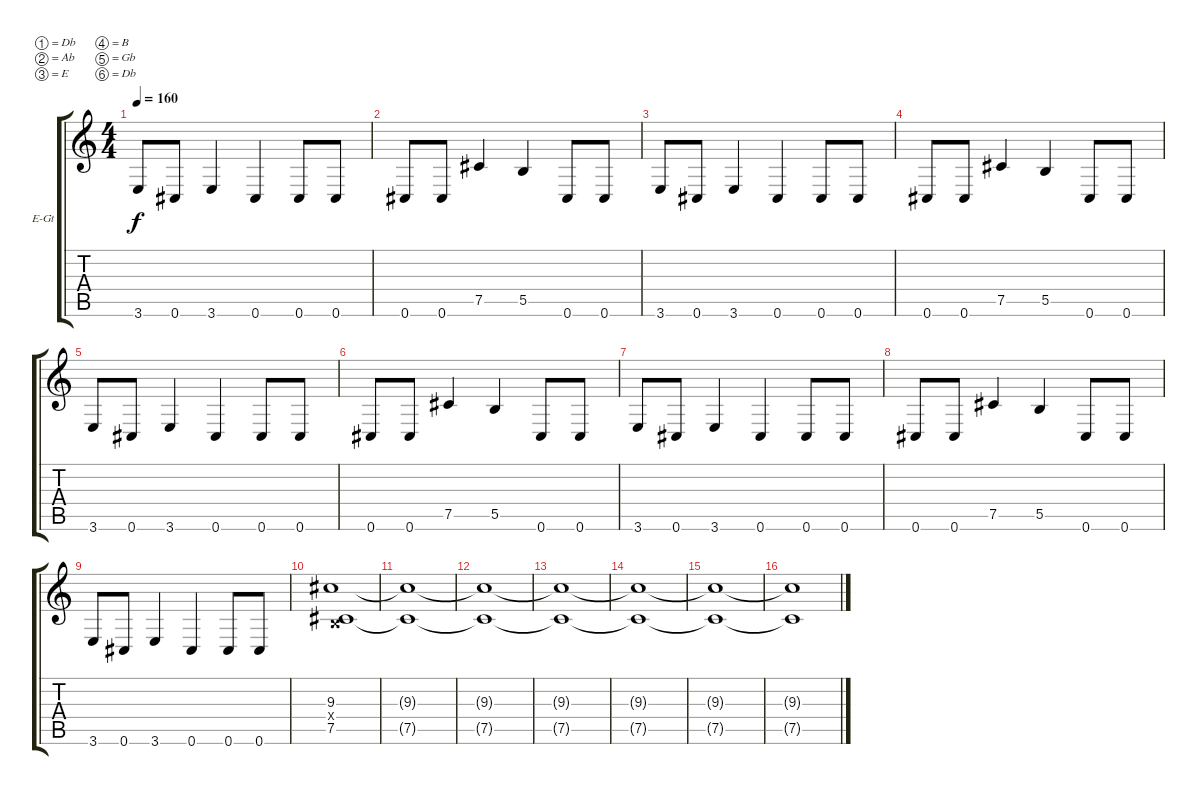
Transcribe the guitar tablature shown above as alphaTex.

\bracketExtendMode groupsimilarinstruments
\firstSystemTrackNameOrientation horizontal
\otherSystemsTrackNameOrientation horizontal
\track ("Josh Rand" "E-Gt") {instrument distortionguitar}
\staff {score tabs}
\tuning (Db4 Ab3 E3 B2 Gb2 Db2)
\ts (4 4)
\tempo 160
\clef g2
\ks c
3.6.8{dy f} 0.6.8 3.6.4 0.6.4 0.6.8 0.6.8 |
0.6.8 0.6.8 7.5.4 5.5.4 0.6.8 0.6.8 |
3.6.8 0.6.8 3.6.4 0.6.4 0.6.8 0.6.8 |
0.6.8 0.6.8 7.5.4 5.5.4 0.6.8 0.6.8 |
3.6.8 0.6.8 3.6.4 0.6.4 0.6.8 0.6.8 |
0.6.8 0.6.8 7.5.4 5.5.4 0.6.8 0.6.8 |
3.6.8 0.6.8 3.6.4 0.6.4 0.6.8 0.6.8 |
0.6.8 0.6.8 7.5.4 5.5.4 0.6.8 0.6.8 |
3.6.8 0.6.8 3.6.4 0.6.4 0.6.8 0.6.8 |
(9.3 0.4{x} 7.5).1 |
(9.3{t} 7.5{t}).1 |
(9.3{t} 7.5{t}).1 |
(9.3{t} 7.5{t}).1 |
(9.3{t} 7.5{t}).1 |
(9.3{t} 7.5{t}).1 |
(9.3{t} 7.5{t}).1
